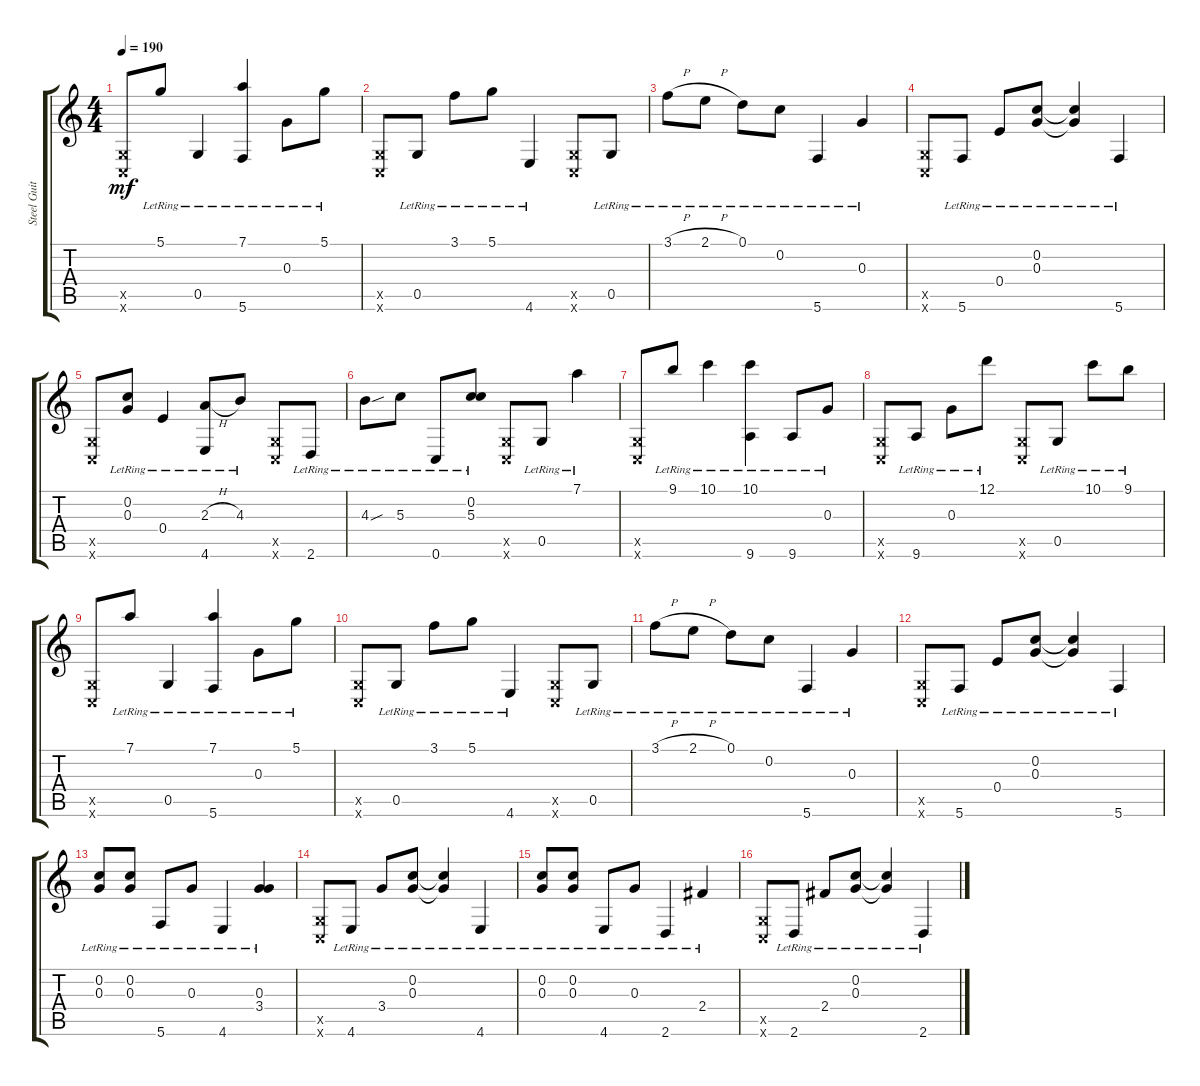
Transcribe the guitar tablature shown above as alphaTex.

\track ("Steel Guitar" "Steel Guit") {instrument acousticguitarsteel}
\staff {score tabs}
\tuning (D4 C4 G3 E3 G2 C2) {hide}
\ts (4 4)
\tempo 190
\clef g2
\ks c
(0.5{x} 0.6{x}).8{dy mf} 5.1{lr}.8 0.5{lr}.4 (7.1{lr} 5.6{lr}).4 0.3{lr}.8 5.1{lr}.8 |
(0.5{x} 0.6{x}).8 0.5{lr}.8 3.1{lr}.8 5.1{lr}.8 4.6{lr}.4 (0.5{x} 0.6{x}).8 0.5{lr}.8 |
3.1{h lr}.8 2.1{h lr}.8 0.1{lr}.8 0.2{lr}.8 5.6{lr}.4 0.3{lr}.4 |
(0.5{x} 0.6{x}).8 5.6{lr}.8 0.4{lr}.8 (0.2{lr} 0.3{lr}).8 (0.2{lr t} 0.3{lr t}).4 5.6{lr}.4 |
(0.5{x} 0.6{x}).8 (0.2{lr} 0.3{lr}).8 0.4{lr}.4 (2.3{h lr} 4.6{lr}).8 4.3{lr}.8 (0.5{x} 0.6{x}).8 2.6{lr}.8 |
4.3{sou lr}.8 5.3{lr}.8 0.6{lr}.8 (0.2{lr} 5.3{lr}).8 (0.5{x} 0.6{x}).8 0.5{lr}.8 7.1{lr}.4 |
(0.5{x} 0.6{x}).8 9.1{lr}.8 10.1{lr}.4 (10.1{lr} 9.6{lr}).4 9.6{lr}.8 0.3{lr}.8 |
(0.5{x} 0.6{x}).8 9.6{lr}.8 0.3{lr}.8 12.1{lr}.8 (0.5{x} 0.6{x}).8 0.5{lr}.8 10.1{lr}.8 9.1{lr}.8 |
(0.5{x} 0.6{x}).8 7.1{lr}.8 0.5{lr}.4 (7.1{lr} 5.6{lr}).4 0.3{lr}.8 5.1{lr}.8 |
(0.5{x} 0.6{x}).8 0.5{lr}.8 3.1{lr}.8 5.1{lr}.8 4.6{lr}.4 (0.5{x} 0.6{x}).8 0.5{lr}.8 |
3.1{h lr}.8 2.1{h lr}.8 0.1{lr}.8 0.2{lr}.8 5.6{lr}.4 0.3{lr}.4 |
(0.5{x} 0.6{x}).8 5.6{lr}.8 0.4{lr}.8 (0.2{lr} 0.3{lr}).8 (0.2{lr t} 0.3{lr t}).4 5.6{lr}.4 |
(0.2{lr} 0.3{lr}).8 (0.2{lr} 0.3{lr}).8 5.6{lr}.8 0.3{lr}.8 4.6{lr}.4 (0.3{lr} 3.4{lr}).4 |
(0.5{x} 0.6{x}).8 4.6{lr}.8 3.4{lr}.8 (0.2{lr} 0.3{lr}).8 (0.2{lr t} 0.3{lr t}).4 4.6{lr}.4 |
(0.2{lr} 0.3{lr}).8 (0.2{lr} 0.3{lr}).8 4.6{lr}.8 0.3{lr}.8 2.6{lr}.4 2.4{lr}.4 |
(0.5{x} 0.6{x}).8 2.6{lr}.8 2.4{lr}.8 (0.2{lr} 0.3{lr}).8 (0.2{lr t} 0.3{lr t}).4 2.6{lr}.4
